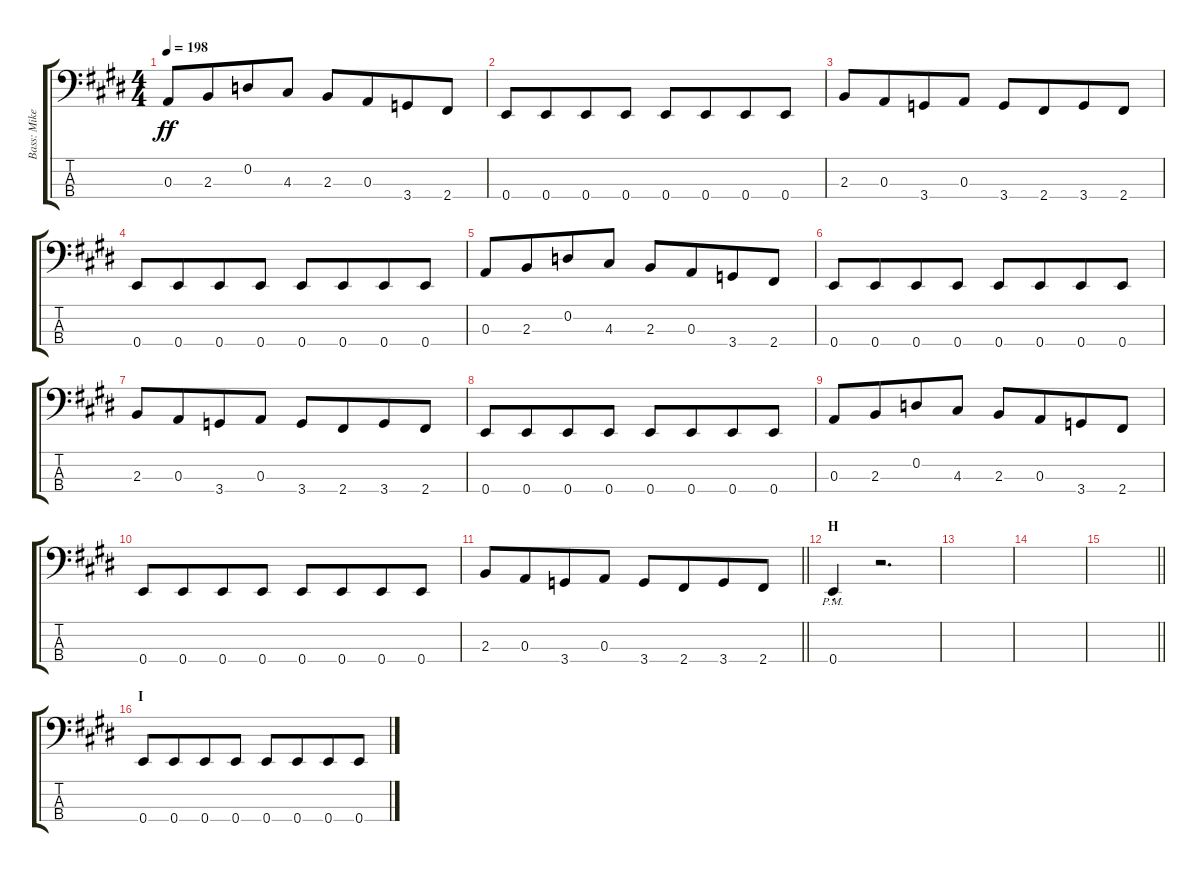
\track ("Bass: Mike" "Bass: Mike") {instrument electricbassfinger}
\staff {score tabs}
\tuning (G2 D2 A1 E1) {hide}
\ts (4 4)
\tempo 198
\clef f4
\ks e
0.3.8{dy ff} 2.3.8{beam merge} 0.2.8 4.3.8 2.3.8 0.3.8{beam merge} 3.4.8 2.4.8 |
0.4.8 0.4.8{beam merge} 0.4.8 0.4.8{beam split} 0.4.8 0.4.8{beam merge} 0.4.8 0.4.8 |
2.3.8 0.3.8{beam merge} 3.4.8 0.3.8 3.4.8 2.4.8{beam merge} 3.4.8 2.4.8 |
0.4.8 0.4.8{beam merge} 0.4.8 0.4.8{beam split} 0.4.8 0.4.8{beam merge} 0.4.8 0.4.8 |
0.3.8 2.3.8{beam merge} 0.2.8 4.3.8 2.3.8 0.3.8{beam merge} 3.4.8 2.4.8 |
0.4.8 0.4.8{beam merge} 0.4.8 0.4.8{beam split} 0.4.8 0.4.8{beam merge} 0.4.8 0.4.8 |
2.3.8 0.3.8{beam merge} 3.4.8 0.3.8 3.4.8 2.4.8{beam merge} 3.4.8 2.4.8 |
0.4.8 0.4.8{beam merge} 0.4.8 0.4.8{beam split} 0.4.8 0.4.8{beam merge} 0.4.8 0.4.8 |
0.3.8 2.3.8{beam merge} 0.2.8 4.3.8 2.3.8 0.3.8{beam merge} 3.4.8 2.4.8 |
0.4.8 0.4.8{beam merge} 0.4.8 0.4.8{beam split} 0.4.8 0.4.8{beam merge} 0.4.8 0.4.8 |
\barLineRight lightlight
2.3.8 0.3.8{beam merge} 3.4.8 0.3.8 3.4.8 2.4.8{beam merge} 3.4.8 2.4.8 |
\section ("" "H")
0.4{pm st}.4 r.2{d} |
|
|
\barLineRight lightlight
|
\section ("" "I")
0.4.8 0.4.8{beam merge} 0.4.8 0.4.8{beam split} 0.4.8 0.4.8{beam merge} 0.4.8 0.4.8
